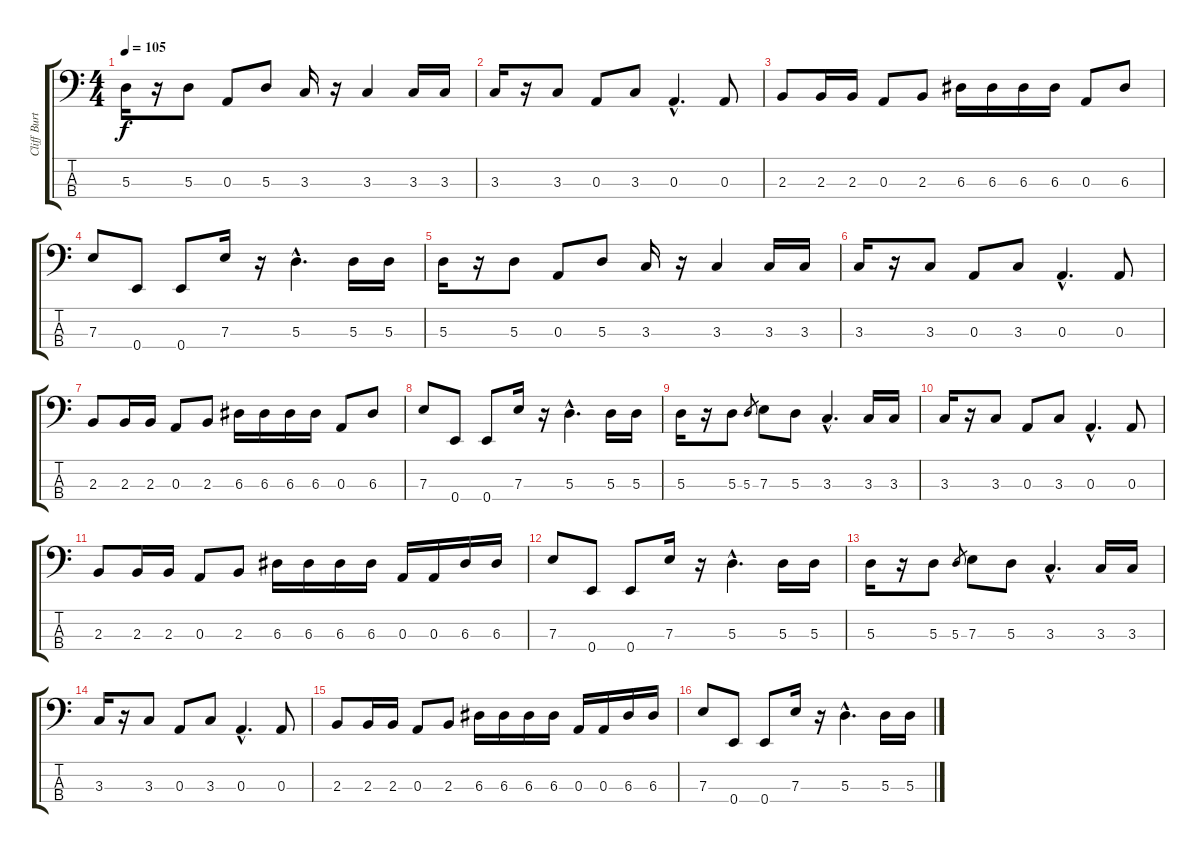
\track ("Cliff Burton (Bass)" "Cliff Burt") {instrument electricbassfinger}
\staff {score tabs}
\tuning (G2 D2 A1 E1) {hide}
\ts (4 4)
\tempo 105
\clef f4
\ks c
5.3.16{dy f} r.16 5.3.8 0.3.8 5.3.8 3.3.16 r.16 3.3.4 3.3.16 3.3.16 |
3.3.16 r.16 3.3.8 0.3.8 3.3.8 0.3{hac}.4{d} 0.3.8 |
2.3.8 2.3.16 2.3.16 0.3.8 2.3.8 6.3.16 6.3.16 6.3.16 6.3.16 0.3.8 6.3.8 |
7.3.8 0.4.8 0.4.8 7.3.16 r.16 5.3{hac}.4{d} 5.3.16 5.3.16 |
5.3.16 r.16 5.3.8 0.3.8 5.3.8 3.3.16 r.16 3.3.4 3.3.16 3.3.16 |
3.3.16 r.16 3.3.8 0.3.8 3.3.8 0.3{hac}.4{d} 0.3.8 |
2.3.8 2.3.16 2.3.16 0.3.8 2.3.8 6.3.16 6.3.16 6.3.16 6.3.16 0.3.8 6.3.8 |
\section ("" "")
7.3.8 0.4.8 0.4.8 7.3.16 r.16 5.3{hac}.4{d} 5.3.16 5.3.16 |
5.3.16 r.16 5.3.8 5.3.8{gr} 7.3.8 5.3.8 3.3{hac}.4{d} 3.3.16 3.3.16 |
3.3.16 r.16 3.3.8 0.3.8 3.3.8 0.3{hac}.4{d} 0.3.8 |
2.3.8 2.3.16 2.3.16 0.3.8 2.3.8 6.3.16 6.3.16 6.3.16 6.3.16 0.3.16 0.3.16 6.3.16 6.3.16 |
7.3.8 0.4.8 0.4.8 7.3.16 r.16 5.3{hac}.4{d} 5.3.16 5.3.16 |
5.3.16 r.16 5.3.8 5.3.8{gr} 7.3.8 5.3.8 3.3{hac}.4{d} 3.3.16 3.3.16 |
3.3.16 r.16 3.3.8 0.3.8 3.3.8 0.3{hac}.4{d} 0.3.8 |
2.3.8 2.3.16 2.3.16 0.3.8 2.3.8 6.3.16 6.3.16 6.3.16 6.3.16 0.3.16 0.3.16 6.3.16 6.3.16 |
\section ("" "")
7.3.8 0.4.8 0.4.8 7.3.16 r.16 5.3{hac}.4{d} 5.3.16 5.3.16
